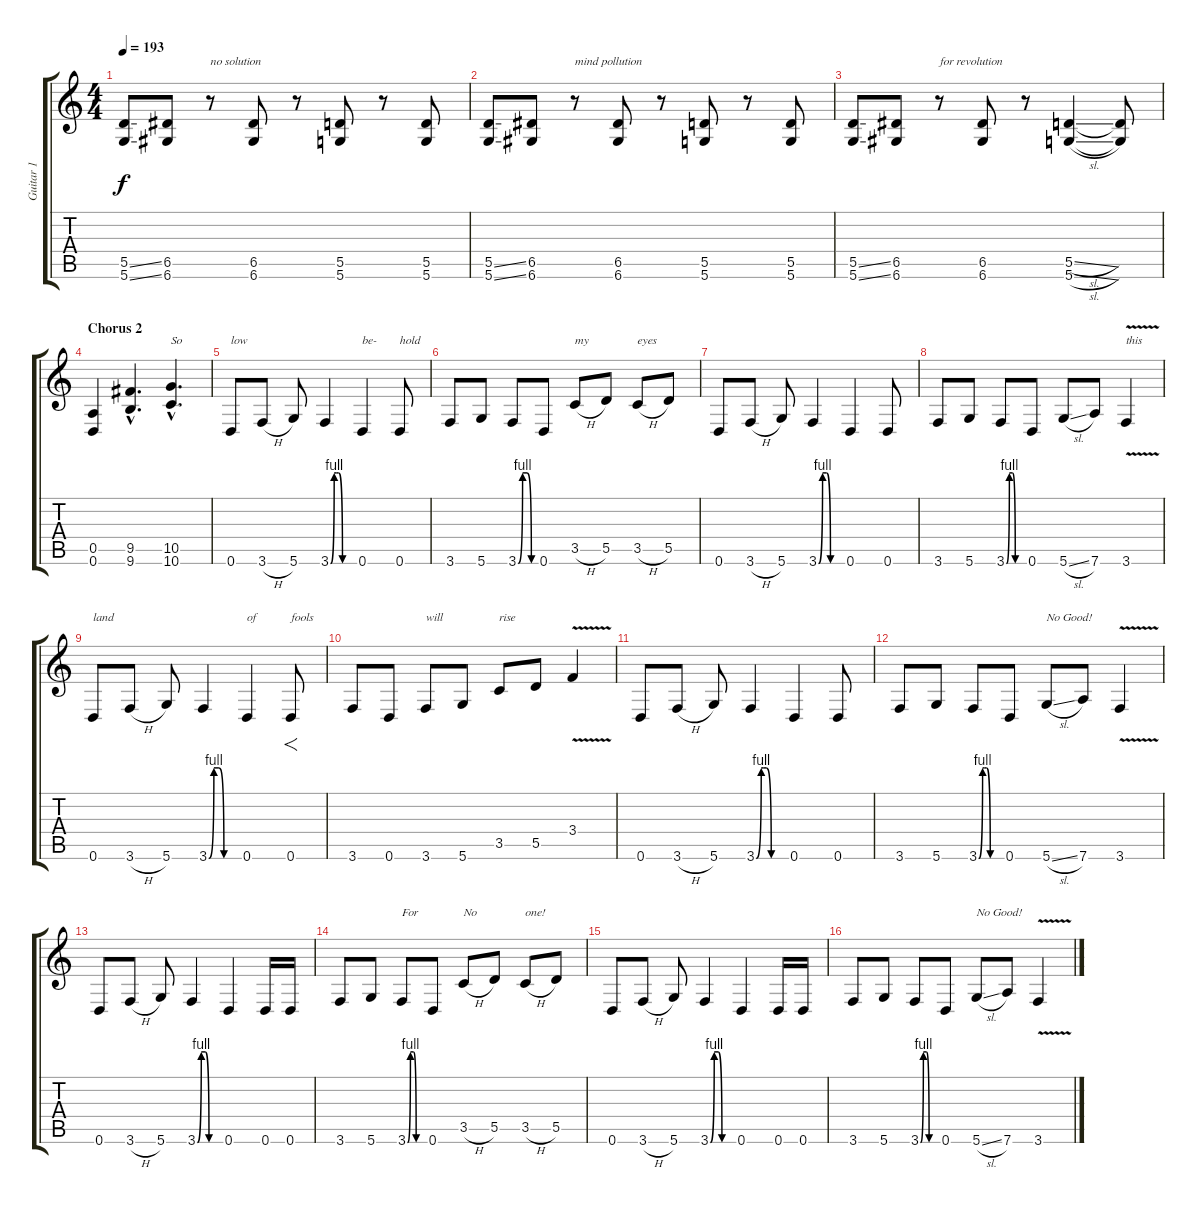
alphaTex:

\track ("Guitar 1" "Guitar 1") {instrument distortionguitar}
\staff {score tabs}
\tuning (E4 B3 G3 D3 A2 D2) {hide}
\ts (4 4)
\tempo 193
\clef g2
\ks c
(5.5{ss} 5.6{ss}).8{dy f} (6.5 6.6).8 r.8{txt "no solution"} (6.5 6.6).8 r.8 (5.5 5.6).8 r.8 (5.5 5.6).8 |
(5.5{ss} 5.6{ss}).8 (6.5 6.6).8 r.8{txt "mind pollution"} (6.5 6.6).8 r.8 (5.5 5.6).8 r.8 (5.5 5.6).8 |
(5.5{ss} 5.6{ss}).8 (6.5 6.6).8 r.8{txt "for revolution"} (6.5 6.6).8 r.8 (5.5{sl} 5.6{sl}).4 (5.5{t} 5.6{t}).8 |
\section ("" "Chorus 2")
(0.5 0.6).4 (9.5{hac} 9.6{hac}).4{d} (10.5{hac} 10.6{hac}).4{d txt "So"} |
0.6.8{txt "low"} 3.6{h}.8 5.6.8 3.6{be (custom 0 0 9 4 15 4 20 4 30 0 45 0 60 0)}.4 0.6.4{txt "be-"} 0.6.8{txt "hold"} |
3.6.8 5.6.8 3.6{be (custom 0 0 15 4 30 4 45 0 60 0)}.8 0.6.8 3.5{h}.8{txt "my"} 5.5.8 3.5{h}.8{txt "eyes"} 5.5.8 |
0.6.8 3.6{h}.8 5.6.8 3.6{be (custom 0 0 10 4 20 4 30 0 45 0 60 0)}.4 0.6.4 0.6.8 |
3.6.8 5.6.8 3.6{be (custom 0 0 10 4 20 4 30 0 45 0 60 0)}.8 0.6.8 5.6{sl}.8 7.6.8 3.6{v}.4{txt "this"} |
0.6.8{txt "land"} 3.6{h}.8 5.6.8 3.6{be (custom 0 0 10 4 20 4 30 0 45 0 60 0)}.4 0.6.4{txt "of"} 0.6.8{f txt "fools"} |
3.6.8 0.6.8 3.6.8{txt "will"} 5.6.8 3.5.8{txt "rise"} 5.5.8 3.4{v}.4 |
0.6.8 3.6{h}.8 5.6.8 3.6{be (custom 0 0 10 4 15 4 20 4 30 0 45 0 60 0)}.4 0.6.4 0.6.8 |
3.6.8 5.6.8 3.6{be (custom 0 0 10 4 15 4 20 4 30 0 45 0 60 0)}.8 0.6.8 5.6{sl}.8{txt "No Good!"} 7.6.8 3.6{v}.4 |
0.6.8 3.6{h}.8 5.6.8 3.6{be (custom 0 0 10 4 20 4 30 0 60 0)}.4 0.6.4 0.6.16 0.6.16 |
3.6.8 5.6.8 3.6{be (custom 0 0 10 4 20 4 30 0 45 0 60 0)}.8{txt "For"} 0.6.8 3.5{h}.8{txt "No"} 5.5.8 3.5{h}.8{txt "one!"} 5.5.8 |
0.6.8 3.6{h}.8 5.6.8 3.6{be (custom 0 0 10 4 20 4 30 0 60 0)}.4 0.6.4 0.6.16 0.6.16 |
3.6.8 5.6.8 3.6{be (custom 0 0 10 4 20 4 30 0 45 0 60 0)}.8 0.6.8 5.6{sl}.8{txt "No Good!"} 7.6.8 3.6{v}.4
